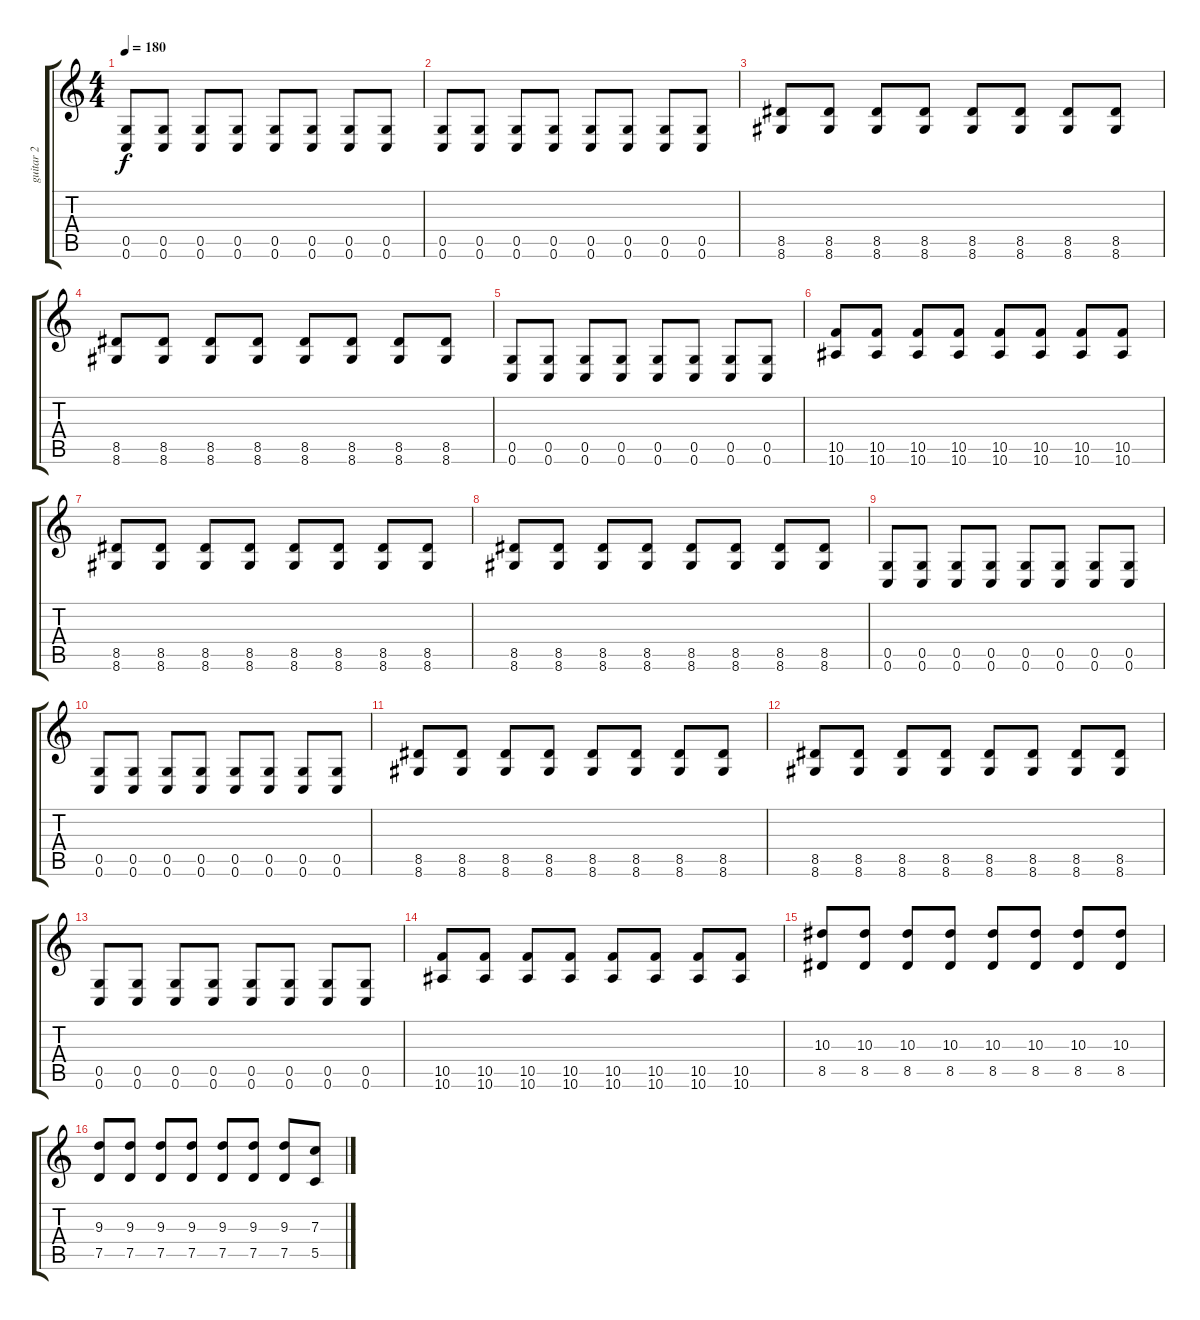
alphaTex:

\track ("guitar 2" "guitar 2") {instrument overdrivenguitar}
\staff {score tabs}
\tuning (D4 A3 F3 C3 G2 C2) {hide}
\ts (4 4)
\tempo 180
\clef g2
\ks c
(0.5 0.6).8{dy f} (0.5 0.6).8 (0.5 0.6).8 (0.5 0.6).8 (0.5 0.6).8 (0.5 0.6).8 (0.5 0.6).8 (0.5 0.6).8 |
(0.5 0.6).8 (0.5 0.6).8 (0.5 0.6).8 (0.5 0.6).8 (0.5 0.6).8 (0.5 0.6).8 (0.5 0.6).8 (0.5 0.6).8 |
(8.5 8.6).8 (8.5 8.6).8 (8.5 8.6).8 (8.5 8.6).8 (8.5 8.6).8 (8.5 8.6).8 (8.5 8.6).8 (8.5 8.6).8 |
(8.5 8.6).8 (8.5 8.6).8 (8.5 8.6).8 (8.5 8.6).8 (8.5 8.6).8 (8.5 8.6).8 (8.5 8.6).8 (8.5 8.6).8 |
(0.5 0.6).8 (0.5 0.6).8 (0.5 0.6).8 (0.5 0.6).8 (0.5 0.6).8 (0.5 0.6).8 (0.5 0.6).8 (0.5 0.6).8 |
(10.5 10.6).8 (10.5 10.6).8 (10.5 10.6).8 (10.5 10.6).8 (10.5 10.6).8 (10.5 10.6).8 (10.5 10.6).8 (10.5 10.6).8 |
(8.5 8.6).8 (8.5 8.6).8 (8.5 8.6).8 (8.5 8.6).8 (8.5 8.6).8 (8.5 8.6).8 (8.5 8.6).8 (8.5 8.6).8 |
(8.5 8.6).8 (8.5 8.6).8 (8.5 8.6).8 (8.5 8.6).8 (8.5 8.6).8 (8.5 8.6).8 (8.5 8.6).8 (8.5 8.6).8 |
(0.5 0.6).8 (0.5 0.6).8 (0.5 0.6).8 (0.5 0.6).8 (0.5 0.6).8 (0.5 0.6).8 (0.5 0.6).8 (0.5 0.6).8 |
(0.5 0.6).8 (0.5 0.6).8 (0.5 0.6).8 (0.5 0.6).8 (0.5 0.6).8 (0.5 0.6).8 (0.5 0.6).8 (0.5 0.6).8 |
(8.5 8.6).8 (8.5 8.6).8 (8.5 8.6).8 (8.5 8.6).8 (8.5 8.6).8 (8.5 8.6).8 (8.5 8.6).8 (8.5 8.6).8 |
(8.5 8.6).8 (8.5 8.6).8 (8.5 8.6).8 (8.5 8.6).8 (8.5 8.6).8 (8.5 8.6).8 (8.5 8.6).8 (8.5 8.6).8 |
(0.5 0.6).8 (0.5 0.6).8 (0.5 0.6).8 (0.5 0.6).8 (0.5 0.6).8 (0.5 0.6).8 (0.5 0.6).8 (0.5 0.6).8 |
(10.5 10.6).8 (10.5 10.6).8 (10.5 10.6).8 (10.5 10.6).8 (10.5 10.6).8 (10.5 10.6).8 (10.5 10.6).8 (10.5 10.6).8 |
(10.3 8.5).8 (10.3 8.5).8 (10.3 8.5).8 (10.3 8.5).8 (10.3 8.5).8 (10.3 8.5).8 (10.3 8.5).8 (10.3 8.5).8 |
(9.3 7.5).8 (9.3 7.5).8 (9.3 7.5).8 (9.3 7.5).8 (9.3 7.5).8 (9.3 7.5).8 (9.3 7.5).8 (7.3 5.5).8
